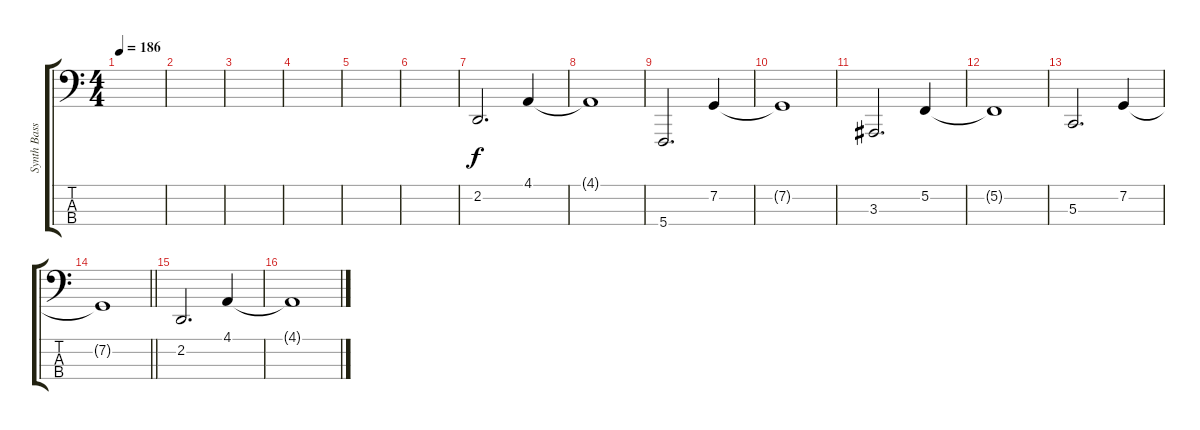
\track ("Synth Bass" "Synth Bass") {instrument pad2warm}
\staff {score tabs}
\tuning (F2 C2 G1 C1) {hide}
\ts (4 4)
\tempo 186
\clef f4
\ks c
|
|
|
|
|
|
2.2.2{d} 4.1.4 |
4.1{t}.1 |
5.4.2{d} 7.2.4 |
7.2{t}.1 |
3.3.2{d} 5.2.4 |
5.2{t}.1 |
5.3.2{d} 7.2.4 |
\barLineRight lightlight
7.2{t}.1 |
\section ("" "")
2.2.2{d} 4.1.4 |
4.1{t}.1
